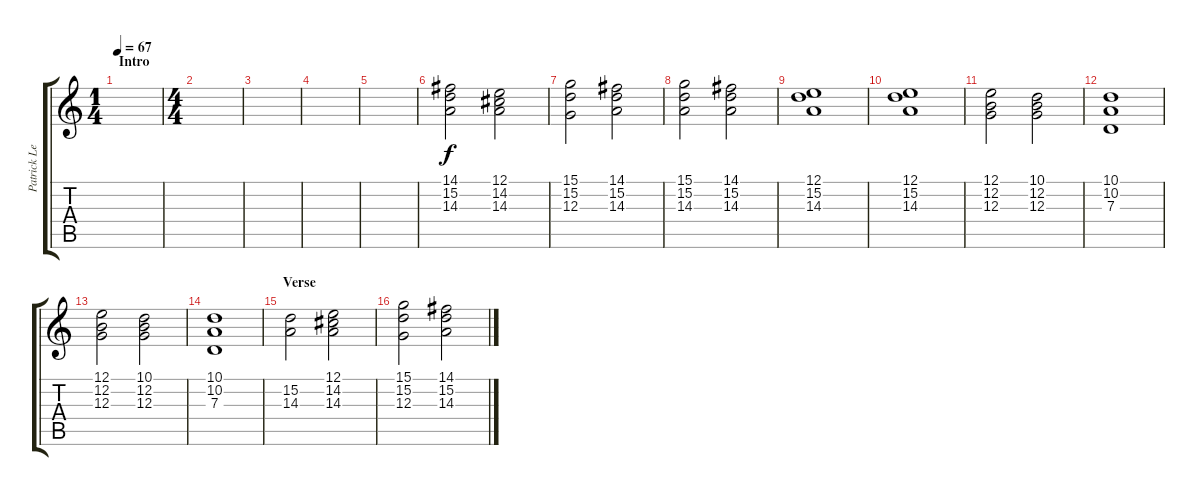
\track ("Patrick Leonard - Organ" "Patrick Le") {instrument rockorgan}
\staff {score tabs}
\tuning (E4 B3 G3 D3 A2 E2) {hide}
\ts (1 4)
\section ("" "Intro")
\tempo 67
\clef g2
\ks c
|
\ts (4 4)
|
|
|
|
(14.1 15.2 14.3).2 (12.1 14.2 14.3).2 |
(15.1 15.2 12.3).2 (14.1 15.2 14.3).2 |
(15.1 15.2 14.3).2 (14.1 15.2 14.3).2 |
(12.1 15.2 14.3).1 |
(12.1 15.2 14.3).1 |
(12.1 12.2 12.3).2 (10.1 12.2 12.3).2 |
(10.1 10.2 7.3).1 |
(12.1 12.2 12.3).2 (10.1 12.2 12.3).2 |
(10.1 10.2 7.3).1 |
\section ("" "Verse")
(15.2 14.3).2 (12.1 14.2 14.3).2 |
(15.1 15.2 12.3).2 (14.1 15.2 14.3).2
